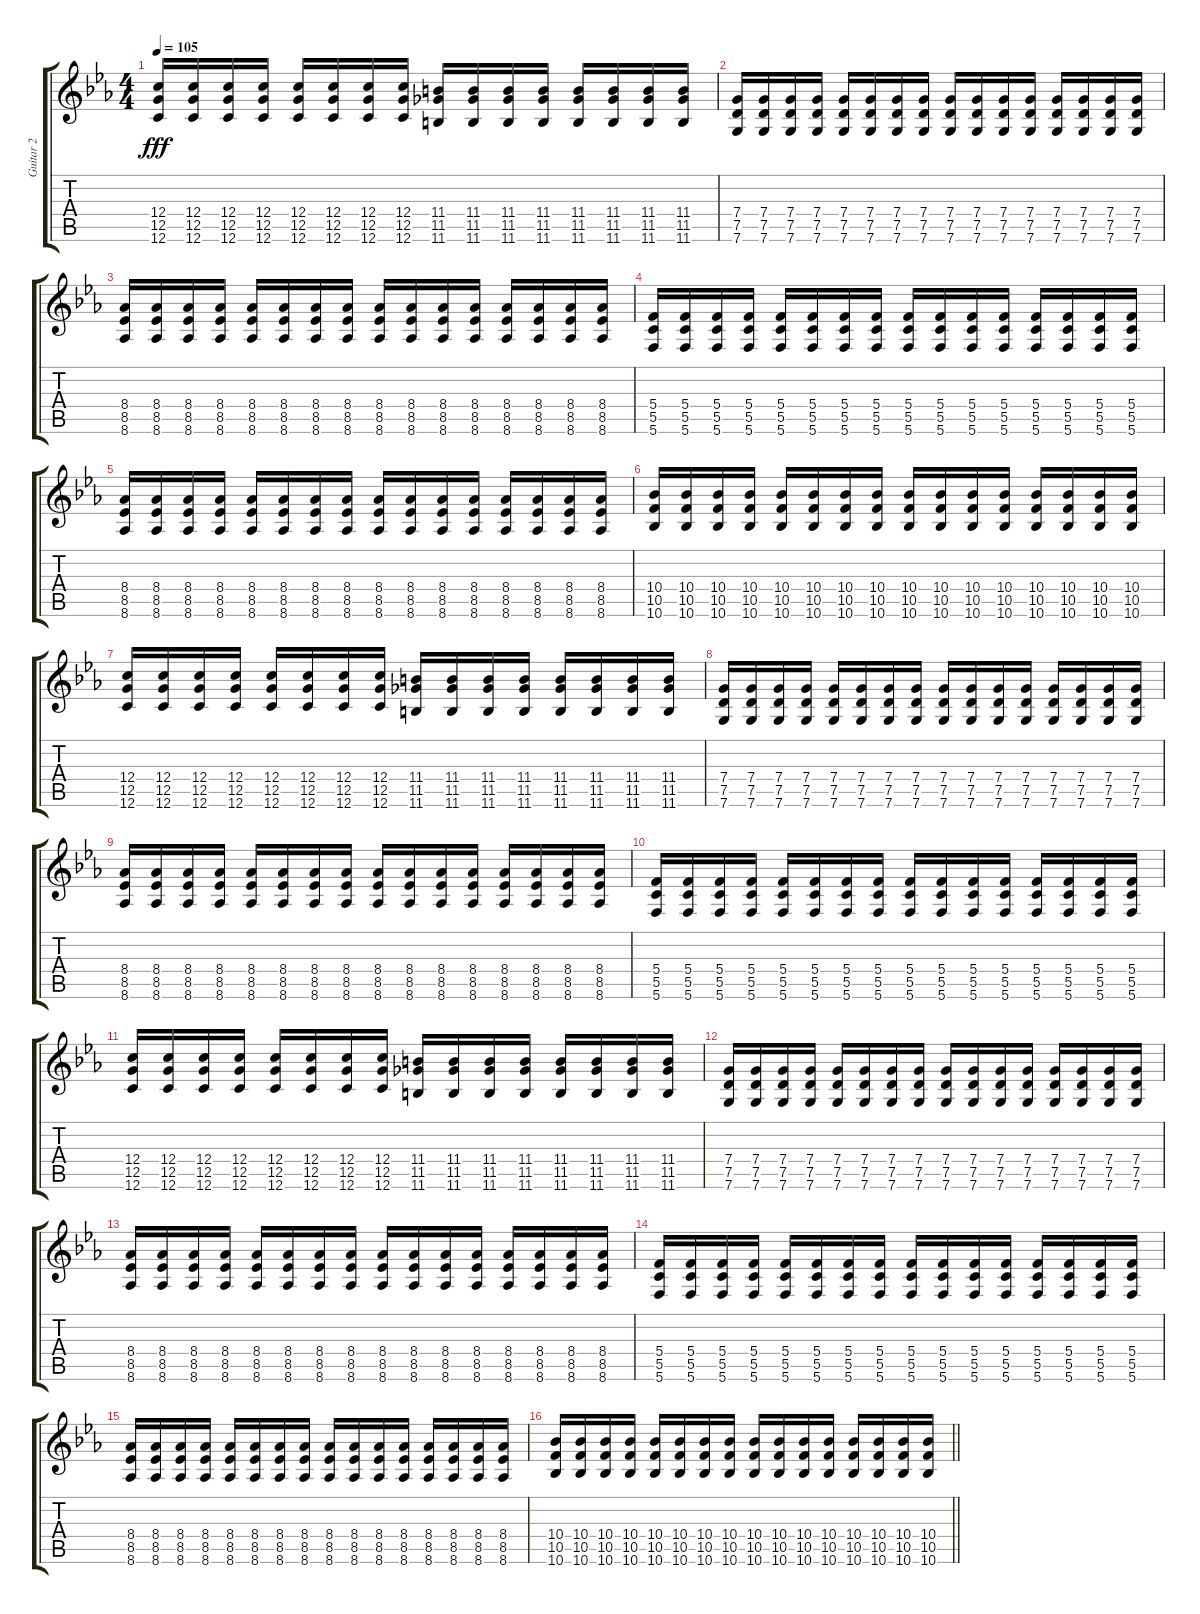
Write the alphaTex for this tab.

\track ("Guitar 2" "Guitar 2") {instrument overdrivenguitar}
\staff {score tabs}
\tuning (D4 A3 F3 C3 G2 C2) {hide}
\ts (4 4)
\tempo 105
\clef g2
\ks eb
(12.4 12.5 12.6).16{dy fff} (12.4 12.5 12.6).16 (12.4 12.5 12.6).16 (12.4 12.5 12.6).16 (12.4 12.5 12.6).16 (12.4 12.5 12.6).16 (12.4 12.5 12.6).16 (12.4 12.5 12.6).16 (11.4 11.5 11.6).16 (11.4 11.5 11.6).16 (11.4 11.5 11.6).16 (11.4 11.5 11.6).16 (11.4 11.5 11.6).16 (11.4 11.5 11.6).16 (11.4 11.5 11.6).16 (11.4 11.5 11.6).16 |
(7.4 7.5 7.6).16 (7.4 7.5 7.6).16 (7.4 7.5 7.6).16 (7.4 7.5 7.6).16 (7.4 7.5 7.6).16 (7.4 7.5 7.6).16 (7.4 7.5 7.6).16 (7.4 7.5 7.6).16 (7.4 7.5 7.6).16 (7.4 7.5 7.6).16 (7.4 7.5 7.6).16 (7.4 7.5 7.6).16 (7.4 7.5 7.6).16 (7.4 7.5 7.6).16 (7.4 7.5 7.6).16 (7.4 7.5 7.6).16 |
(8.4 8.5 8.6).16 (8.4 8.5 8.6).16 (8.4 8.5 8.6).16 (8.4 8.5 8.6).16 (8.4 8.5 8.6).16 (8.4 8.5 8.6).16 (8.4 8.5 8.6).16 (8.4 8.5 8.6).16 (8.4 8.5 8.6).16 (8.4 8.5 8.6).16 (8.4 8.5 8.6).16 (8.4 8.5 8.6).16 (8.4 8.5 8.6).16 (8.4 8.5 8.6).16 (8.4 8.5 8.6).16 (8.4 8.5 8.6).16 |
(5.4 5.5 5.6).16 (5.4 5.5 5.6).16 (5.4 5.5 5.6).16 (5.4 5.5 5.6).16 (5.4 5.5 5.6).16 (5.4 5.5 5.6).16 (5.4 5.5 5.6).16 (5.4 5.5 5.6).16 (5.4 5.5 5.6).16 (5.4 5.5 5.6).16 (5.4 5.5 5.6).16 (5.4 5.5 5.6).16 (5.4 5.5 5.6).16 (5.4 5.5 5.6).16 (5.4 5.5 5.6).16 (5.4 5.5 5.6).16 |
(8.4 8.5 8.6).16 (8.4 8.5 8.6).16 (8.4 8.5 8.6).16 (8.4 8.5 8.6).16 (8.4 8.5 8.6).16 (8.4 8.5 8.6).16 (8.4 8.5 8.6).16 (8.4 8.5 8.6).16 (8.4 8.5 8.6).16 (8.4 8.5 8.6).16 (8.4 8.5 8.6).16 (8.4 8.5 8.6).16 (8.4 8.5 8.6).16 (8.4 8.5 8.6).16 (8.4 8.5 8.6).16 (8.4 8.5 8.6).16 |
(10.4 10.5 10.6).16 (10.4 10.5 10.6).16 (10.4 10.5 10.6).16 (10.4 10.5 10.6).16 (10.4 10.5 10.6).16 (10.4 10.5 10.6).16 (10.4 10.5 10.6).16 (10.4 10.5 10.6).16 (10.4 10.5 10.6).16 (10.4 10.5 10.6).16 (10.4 10.5 10.6).16 (10.4 10.5 10.6).16 (10.4 10.5 10.6).16 (10.4 10.5 10.6).16 (10.4 10.5 10.6).16 (10.4 10.5 10.6).16 |
(12.4 12.5 12.6).16 (12.4 12.5 12.6).16 (12.4 12.5 12.6).16 (12.4 12.5 12.6).16 (12.4 12.5 12.6).16 (12.4 12.5 12.6).16 (12.4 12.5 12.6).16 (12.4 12.5 12.6).16 (11.4 11.5 11.6).16 (11.4 11.5 11.6).16 (11.4 11.5 11.6).16 (11.4 11.5 11.6).16 (11.4 11.5 11.6).16 (11.4 11.5 11.6).16 (11.4 11.5 11.6).16 (11.4 11.5 11.6).16 |
(7.4 7.5 7.6).16 (7.4 7.5 7.6).16 (7.4 7.5 7.6).16 (7.4 7.5 7.6).16 (7.4 7.5 7.6).16 (7.4 7.5 7.6).16 (7.4 7.5 7.6).16 (7.4 7.5 7.6).16 (7.4 7.5 7.6).16 (7.4 7.5 7.6).16 (7.4 7.5 7.6).16 (7.4 7.5 7.6).16 (7.4 7.5 7.6).16 (7.4 7.5 7.6).16 (7.4 7.5 7.6).16 (7.4 7.5 7.6).16 |
(8.4 8.5 8.6).16 (8.4 8.5 8.6).16 (8.4 8.5 8.6).16 (8.4 8.5 8.6).16 (8.4 8.5 8.6).16 (8.4 8.5 8.6).16 (8.4 8.5 8.6).16 (8.4 8.5 8.6).16 (8.4 8.5 8.6).16 (8.4 8.5 8.6).16 (8.4 8.5 8.6).16 (8.4 8.5 8.6).16 (8.4 8.5 8.6).16 (8.4 8.5 8.6).16 (8.4 8.5 8.6).16 (8.4 8.5 8.6).16 |
(5.4 5.5 5.6).16 (5.4 5.5 5.6).16 (5.4 5.5 5.6).16 (5.4 5.5 5.6).16 (5.4 5.5 5.6).16 (5.4 5.5 5.6).16 (5.4 5.5 5.6).16 (5.4 5.5 5.6).16 (5.4 5.5 5.6).16 (5.4 5.5 5.6).16 (5.4 5.5 5.6).16 (5.4 5.5 5.6).16 (5.4 5.5 5.6).16 (5.4 5.5 5.6).16 (5.4 5.5 5.6).16 (5.4 5.5 5.6).16 |
(12.4 12.5 12.6).16 (12.4 12.5 12.6).16 (12.4 12.5 12.6).16 (12.4 12.5 12.6).16 (12.4 12.5 12.6).16 (12.4 12.5 12.6).16 (12.4 12.5 12.6).16 (12.4 12.5 12.6).16 (11.4 11.5 11.6).16 (11.4 11.5 11.6).16 (11.4 11.5 11.6).16 (11.4 11.5 11.6).16 (11.4 11.5 11.6).16 (11.4 11.5 11.6).16 (11.4 11.5 11.6).16 (11.4 11.5 11.6).16 |
(7.4 7.5 7.6).16 (7.4 7.5 7.6).16 (7.4 7.5 7.6).16 (7.4 7.5 7.6).16 (7.4 7.5 7.6).16 (7.4 7.5 7.6).16 (7.4 7.5 7.6).16 (7.4 7.5 7.6).16 (7.4 7.5 7.6).16 (7.4 7.5 7.6).16 (7.4 7.5 7.6).16 (7.4 7.5 7.6).16 (7.4 7.5 7.6).16 (7.4 7.5 7.6).16 (7.4 7.5 7.6).16 (7.4 7.5 7.6).16 |
(8.4 8.5 8.6).16 (8.4 8.5 8.6).16 (8.4 8.5 8.6).16 (8.4 8.5 8.6).16 (8.4 8.5 8.6).16 (8.4 8.5 8.6).16 (8.4 8.5 8.6).16 (8.4 8.5 8.6).16 (8.4 8.5 8.6).16 (8.4 8.5 8.6).16 (8.4 8.5 8.6).16 (8.4 8.5 8.6).16 (8.4 8.5 8.6).16 (8.4 8.5 8.6).16 (8.4 8.5 8.6).16 (8.4 8.5 8.6).16 |
(5.4 5.5 5.6).16 (5.4 5.5 5.6).16 (5.4 5.5 5.6).16 (5.4 5.5 5.6).16 (5.4 5.5 5.6).16 (5.4 5.5 5.6).16 (5.4 5.5 5.6).16 (5.4 5.5 5.6).16 (5.4 5.5 5.6).16 (5.4 5.5 5.6).16 (5.4 5.5 5.6).16 (5.4 5.5 5.6).16 (5.4 5.5 5.6).16 (5.4 5.5 5.6).16 (5.4 5.5 5.6).16 (5.4 5.5 5.6).16 |
(8.4 8.5 8.6).16 (8.4 8.5 8.6).16 (8.4 8.5 8.6).16 (8.4 8.5 8.6).16 (8.4 8.5 8.6).16 (8.4 8.5 8.6).16 (8.4 8.5 8.6).16 (8.4 8.5 8.6).16 (8.4 8.5 8.6).16 (8.4 8.5 8.6).16 (8.4 8.5 8.6).16 (8.4 8.5 8.6).16 (8.4 8.5 8.6).16 (8.4 8.5 8.6).16 (8.4 8.5 8.6).16 (8.4 8.5 8.6).16 |
\barLineRight lightlight
(10.4 10.5 10.6).16 (10.4 10.5 10.6).16 (10.4 10.5 10.6).16 (10.4 10.5 10.6).16 (10.4 10.5 10.6).16 (10.4 10.5 10.6).16 (10.4 10.5 10.6).16 (10.4 10.5 10.6).16 (10.4 10.5 10.6).16 (10.4 10.5 10.6).16 (10.4 10.5 10.6).16 (10.4 10.5 10.6).16 (10.4 10.5 10.6).16 (10.4 10.5 10.6).16 (10.4 10.5 10.6).16 (10.4 10.5 10.6).16
